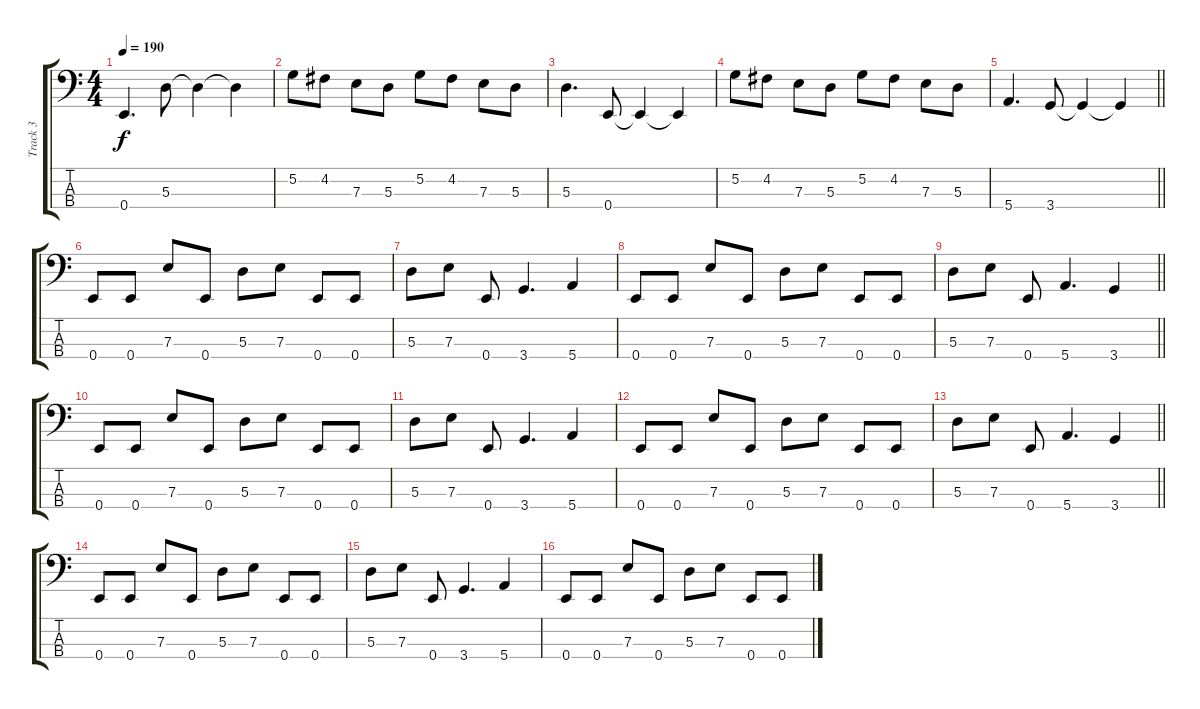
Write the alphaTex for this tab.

\track ("Track 3" "Track 3") {instrument electricbassfinger}
\staff {score tabs}
\tuning (G2 D2 A1 E1) {hide}
\ts (4 4)
\tempo 190
\clef f4
\ks c
0.4.4{d dy f} 5.3.8 5.3{t}.4 5.3{t}.4 |
5.2.8 4.2.8 7.3.8 5.3.8 5.2.8 4.2.8 7.3.8 5.3.8 |
5.3.4{d} 0.4.8 0.4{t}.4 0.4{t}.4 |
5.2.8 4.2.8 7.3.8 5.3.8 5.2.8 4.2.8 7.3.8 5.3.8 |
\barLineRight lightlight
5.4.4{d} 3.4.8 3.4{t}.4 3.4{t}.4 |
0.4.8 0.4.8 7.3.8 0.4.8 5.3.8 7.3.8 0.4.8 0.4.8 |
5.3.8 7.3.8 0.4.8 3.4.4{d} 5.4.4 |
0.4.8 0.4.8 7.3.8 0.4.8 5.3.8 7.3.8 0.4.8 0.4.8 |
\barLineRight lightlight
5.3.8 7.3.8 0.4.8 5.4.4{d} 3.4.4 |
0.4.8 0.4.8 7.3.8 0.4.8 5.3.8 7.3.8 0.4.8 0.4.8 |
5.3.8 7.3.8 0.4.8 3.4.4{d} 5.4.4 |
0.4.8 0.4.8 7.3.8 0.4.8 5.3.8 7.3.8 0.4.8 0.4.8 |
\barLineRight lightlight
5.3.8 7.3.8 0.4.8 5.4.4{d} 3.4.4 |
0.4.8 0.4.8 7.3.8 0.4.8 5.3.8 7.3.8 0.4.8 0.4.8 |
5.3.8 7.3.8 0.4.8 3.4.4{d} 5.4.4 |
0.4.8 0.4.8 7.3.8 0.4.8 5.3.8 7.3.8 0.4.8 0.4.8
